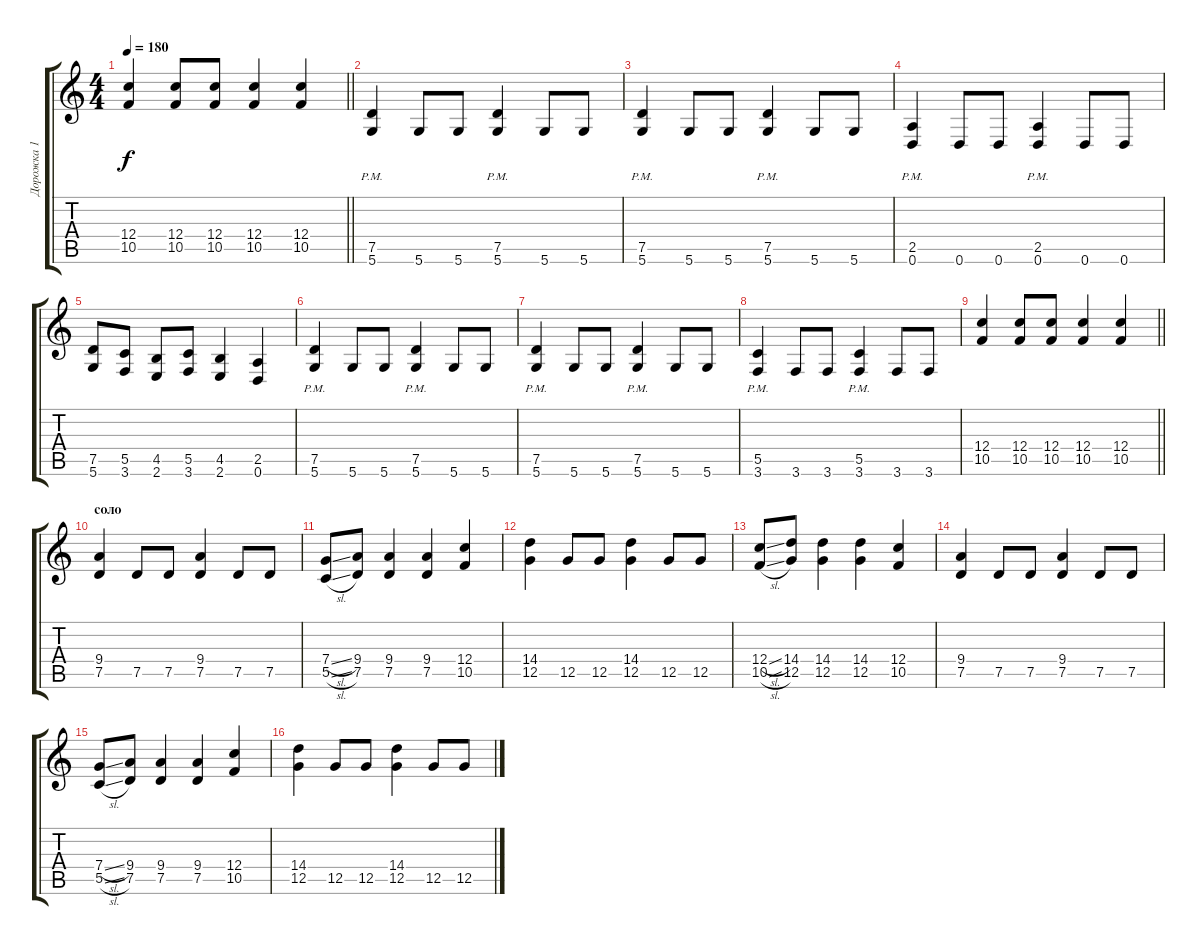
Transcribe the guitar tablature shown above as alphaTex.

\track ("Дорожка 1" "Дорожка 1") {instrument distortionguitar}
\staff {score tabs}
\tuning (D4 A3 F3 C3 G2 D2) {hide}
\ts (4 4)
\tempo 180
\clef g2
\barLineRight lightlight
\ks c
(12.4 10.5).4{dy f} (12.4 10.5).8 (12.4 10.5).8 (12.4 10.5).4 (12.4 10.5).4 |
(7.5{pm} 5.6{pm}).4 5.6.8 5.6.8 (7.5{pm} 5.6{pm}).4 5.6.8 5.6.8 |
(7.5{pm} 5.6{pm}).4 5.6.8 5.6.8 (7.5{pm} 5.6{pm}).4 5.6.8 5.6.8 |
(2.5{pm} 0.6{pm}).4 0.6.8 0.6.8 (2.5{pm} 0.6{pm}).4 0.6.8 0.6.8 |
(7.5 5.6).8 (5.5 3.6).8 (4.5 2.6).8 (5.5 3.6).8 (4.5 2.6).4 (2.5 0.6).4 |
(7.5{pm} 5.6{pm}).4 5.6.8 5.6.8 (7.5{pm} 5.6{pm}).4 5.6.8 5.6.8 |
(7.5{pm} 5.6{pm}).4 5.6.8 5.6.8 (7.5{pm} 5.6{pm}).4 5.6.8 5.6.8 |
(5.5{pm} 3.6{pm}).4 3.6.8 3.6.8 (5.5{pm} 3.6{pm}).4 3.6.8 3.6.8 |
\barLineRight lightlight
(12.4 10.5).4 (12.4 10.5).8 (12.4 10.5).8 (12.4 10.5).4 (12.4 10.5).4 |
\section ("" "соло")
(9.4 7.5).4 7.5.8 7.5.8 (9.4 7.5).4 7.5.8 7.5.8 |
(7.4{sl} 5.5{sl}).8 (9.4 7.5).8 (9.4 7.5).4 (9.4 7.5).4 (12.4 10.5).4 |
(14.4 12.5).4 12.5.8 12.5.8 (14.4 12.5).4 12.5.8 12.5.8 |
(12.4{sl} 10.5{sl}).8 (14.4 12.5).8 (14.4 12.5).4 (14.4 12.5).4 (12.4 10.5).4 |
(9.4 7.5).4 7.5.8 7.5.8 (9.4 7.5).4 7.5.8 7.5.8 |
(7.4{sl} 5.5{sl}).8 (9.4 7.5).8 (9.4 7.5).4 (9.4 7.5).4 (12.4 10.5).4 |
(14.4 12.5).4 12.5.8 12.5.8 (14.4 12.5).4 12.5.8 12.5.8
